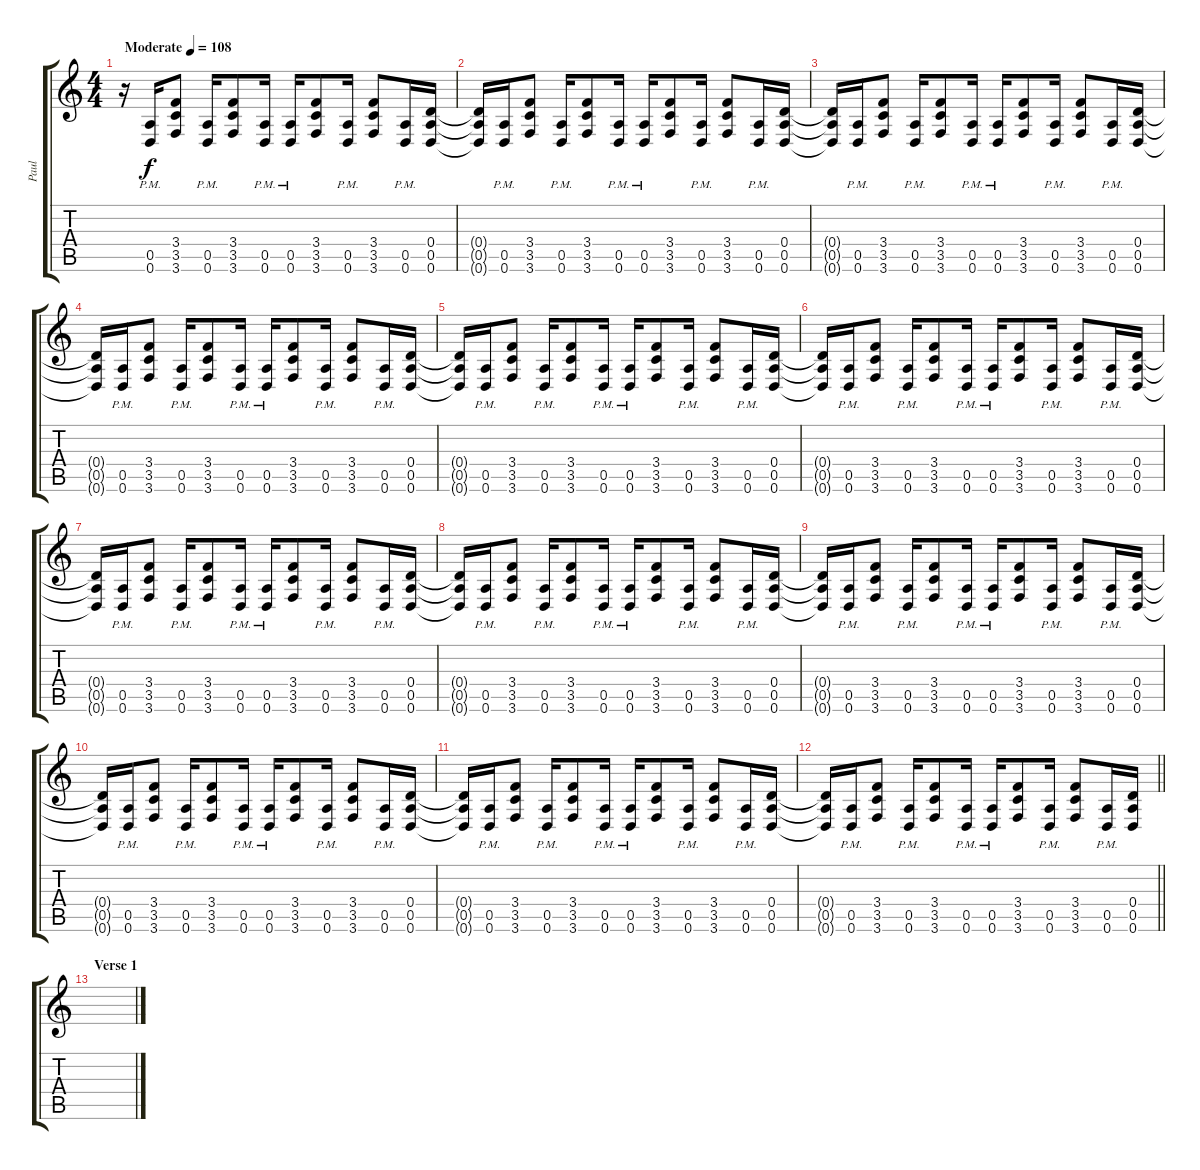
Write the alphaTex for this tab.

\track ("Paul" "Paul") {instrument distortionguitar}
\staff {score tabs}
\tuning (E4 B3 G3 D3 A2 D2) {hide}
\ts (4 4)
\tempo (108 "Moderate")
\clef g2
\ks c
r.16{dy f instrument distortionguitar} (0.5{pm} 0.6{pm}).16 (3.4 3.5 3.6).8 (0.5{pm} 0.6{pm}).16 (3.4 3.5 3.6).8 (0.5{pm} 0.6{pm}).16 (0.5{pm} 0.6{pm}).16 (3.4 3.5 3.6).8 (0.5{pm} 0.6{pm}).16 (3.4 3.5 3.6).8 (0.5{pm} 0.6{pm}).16 (0.4 0.5 0.6).16 |
(0.4{t} 0.5{t} 0.6{t}).16 (0.5{pm} 0.6{pm}).16 (3.4 3.5 3.6).8 (0.5{pm} 0.6{pm}).16 (3.4 3.5 3.6).8 (0.5{pm} 0.6{pm}).16 (0.5{pm} 0.6{pm}).16 (3.4 3.5 3.6).8 (0.5{pm} 0.6{pm}).16 (3.4 3.5 3.6).8 (0.5{pm} 0.6{pm}).16 (0.4 0.5 0.6).16 |
(0.4{t} 0.5{t} 0.6{t}).16 (0.5{pm} 0.6{pm}).16 (3.4 3.5 3.6).8 (0.5{pm} 0.6{pm}).16 (3.4 3.5 3.6).8 (0.5{pm} 0.6{pm}).16 (0.5{pm} 0.6{pm}).16 (3.4 3.5 3.6).8 (0.5{pm} 0.6{pm}).16 (3.4 3.5 3.6).8 (0.5{pm} 0.6{pm}).16 (0.4 0.5 0.6).16 |
(0.4{t} 0.5{t} 0.6{t}).16 (0.5{pm} 0.6{pm}).16 (3.4 3.5 3.6).8 (0.5{pm} 0.6{pm}).16 (3.4 3.5 3.6).8 (0.5{pm} 0.6{pm}).16 (0.5{pm} 0.6{pm}).16 (3.4 3.5 3.6).8 (0.5{pm} 0.6{pm}).16 (3.4 3.5 3.6).8 (0.5{pm} 0.6{pm}).16 (0.4 0.5 0.6).16 |
(0.4{t} 0.5{t} 0.6{t}).16 (0.5{pm} 0.6{pm}).16 (3.4 3.5 3.6).8 (0.5{pm} 0.6{pm}).16 (3.4 3.5 3.6).8 (0.5{pm} 0.6{pm}).16 (0.5{pm} 0.6{pm}).16 (3.4 3.5 3.6).8 (0.5{pm} 0.6{pm}).16 (3.4 3.5 3.6).8 (0.5{pm} 0.6{pm}).16 (0.4 0.5 0.6).16 |
(0.4{t} 0.5{t} 0.6{t}).16 (0.5{pm} 0.6{pm}).16 (3.4 3.5 3.6).8 (0.5{pm} 0.6{pm}).16 (3.4 3.5 3.6).8 (0.5{pm} 0.6{pm}).16 (0.5{pm} 0.6{pm}).16 (3.4 3.5 3.6).8 (0.5{pm} 0.6{pm}).16 (3.4 3.5 3.6).8 (0.5{pm} 0.6{pm}).16 (0.4 0.5 0.6).16 |
(0.4{t} 0.5{t} 0.6{t}).16 (0.5{pm} 0.6{pm}).16 (3.4 3.5 3.6).8 (0.5{pm} 0.6{pm}).16 (3.4 3.5 3.6).8 (0.5{pm} 0.6{pm}).16 (0.5{pm} 0.6{pm}).16 (3.4 3.5 3.6).8 (0.5{pm} 0.6{pm}).16 (3.4 3.5 3.6).8 (0.5{pm} 0.6{pm}).16 (0.4 0.5 0.6).16 |
(0.4{t} 0.5{t} 0.6{t}).16 (0.5{pm} 0.6{pm}).16 (3.4 3.5 3.6).8 (0.5{pm} 0.6{pm}).16 (3.4 3.5 3.6).8 (0.5{pm} 0.6{pm}).16 (0.5{pm} 0.6{pm}).16 (3.4 3.5 3.6).8 (0.5{pm} 0.6{pm}).16 (3.4 3.5 3.6).8 (0.5{pm} 0.6{pm}).16 (0.4 0.5 0.6).16 |
(0.4{t} 0.5{t} 0.6{t}).16 (0.5{pm} 0.6{pm}).16 (3.4 3.5 3.6).8 (0.5{pm} 0.6{pm}).16 (3.4 3.5 3.6).8 (0.5{pm} 0.6{pm}).16 (0.5{pm} 0.6{pm}).16 (3.4 3.5 3.6).8 (0.5{pm} 0.6{pm}).16 (3.4 3.5 3.6).8 (0.5{pm} 0.6{pm}).16 (0.4 0.5 0.6).16 |
(0.4{t} 0.5{t} 0.6{t}).16 (0.5{pm} 0.6{pm}).16 (3.4 3.5 3.6).8 (0.5{pm} 0.6{pm}).16 (3.4 3.5 3.6).8 (0.5{pm} 0.6{pm}).16 (0.5{pm} 0.6{pm}).16 (3.4 3.5 3.6).8 (0.5{pm} 0.6{pm}).16 (3.4 3.5 3.6).8 (0.5{pm} 0.6{pm}).16 (0.4 0.5 0.6).16 |
(0.4{t} 0.5{t} 0.6{t}).16 (0.5{pm} 0.6{pm}).16 (3.4 3.5 3.6).8 (0.5{pm} 0.6{pm}).16 (3.4 3.5 3.6).8 (0.5{pm} 0.6{pm}).16 (0.5{pm} 0.6{pm}).16 (3.4 3.5 3.6).8 (0.5{pm} 0.6{pm}).16 (3.4 3.5 3.6).8 (0.5{pm} 0.6{pm}).16 (0.4 0.5 0.6).16 |
\barLineRight lightlight
(0.4{t} 0.5{t} 0.6{t}).16 (0.5{pm} 0.6{pm}).16 (3.4 3.5 3.6).8 (0.5{pm} 0.6{pm}).16 (3.4 3.5 3.6).8 (0.5{pm} 0.6{pm}).16 (0.5{pm} 0.6{pm}).16 (3.4 3.5 3.6).8 (0.5{pm} 0.6{pm}).16 (3.4 3.5 3.6).8 (0.5{pm} 0.6{pm}).16 (0.4 0.5 0.6).16 |
\section ("" "Verse 1")
